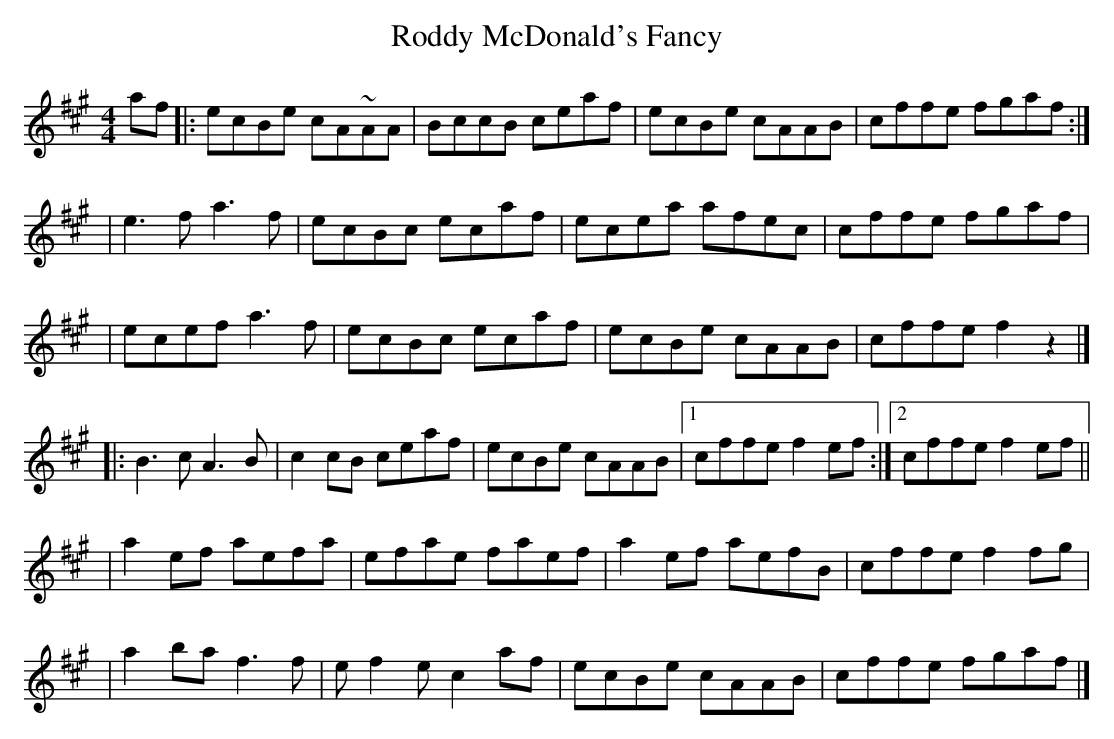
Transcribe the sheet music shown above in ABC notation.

X:1
T: Roddy McDonald's Fancy
M: 4/4
L: 1/8
K: A
af \
|: ecBe cA~AA | BccB ceaf | ecBe cAAB |  cffe fgaf :|
|  e3f  a3f   | ecBc ecaf | ecea afec |  cffe fgaf  |
|  ecef a3f   | ecBc ecaf | ecBe cAAB |  cffe f2z2  |]
|: B3c  A3B   | c2cB ceaf | ecBe cAAB |1 cffe f2ef :|2 cffe f2ef ||
|  a2ef aefa  | efae faef | a2ef aefB |  cffe f2fg  |
|  a2ba f3f   | ef2e c2af | ecBe cAAB |  cffe fgaf  |]
